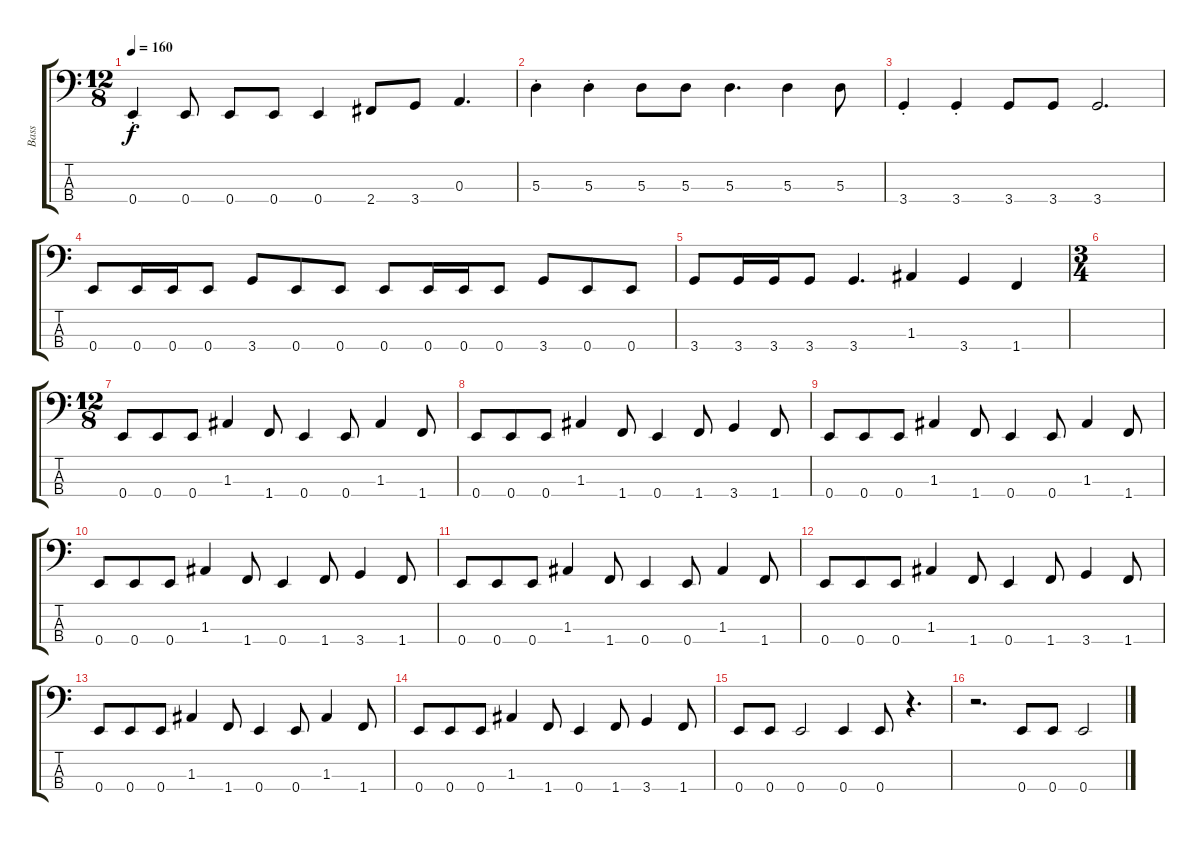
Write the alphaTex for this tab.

\track ("Bass" "Bass") {instrument electricbassfinger}
\staff {score tabs}
\tuning (G2 D2 A1 E1) {hide}
\ts (12 8)
\tempo 160
\clef f4
\ks c
0.4{st}.4{dy f} 0.4.8 0.4.8 0.4.8 0.4.4 2.4.8 3.4.8 0.3.4{d} |
5.3{st}.4 5.3{st}.4 5.3.8 5.3.8 5.3.4{d} 5.3.4 5.3.8 |
3.4{st}.4 3.4{st}.4 3.4.8 3.4.8 3.4.2{d} |
0.4.8 0.4.16 0.4.16 0.4.8 3.4.8 0.4.8 0.4.8 0.4.8 0.4.16 0.4.16 0.4.8 3.4.8 0.4.8 0.4.8 |
3.4.8 3.4.16 3.4.16 3.4.8 3.4.4{d} 1.3.4 3.4.4 1.4.4 |
\ts (3 4)
|
\ts (12 8)
0.4.8 0.4.8 0.4.8 1.3.4 1.4.8 0.4.4 0.4.8 1.3.4 1.4.8 |
0.4.8 0.4.8 0.4.8 1.3.4 1.4.8 0.4.4 1.4.8 3.4.4 1.4.8 |
0.4.8 0.4.8 0.4.8 1.3.4 1.4.8 0.4.4 0.4.8 1.3.4 1.4.8 |
0.4.8 0.4.8 0.4.8 1.3.4 1.4.8 0.4.4 1.4.8 3.4.4 1.4.8 |
0.4.8 0.4.8 0.4.8 1.3.4 1.4.8 0.4.4 0.4.8 1.3.4 1.4.8 |
0.4.8 0.4.8 0.4.8 1.3.4 1.4.8 0.4.4 1.4.8 3.4.4 1.4.8 |
0.4.8 0.4.8 0.4.8 1.3.4 1.4.8 0.4.4 0.4.8 1.3.4 1.4.8 |
0.4.8 0.4.8 0.4.8 1.3.4 1.4.8 0.4.4 1.4.8 3.4.4 1.4.8 |
0.4.8 0.4.8 0.4.2 0.4.4 0.4.8 r.4{d} |
r.2{d} 0.4.8 0.4.8 0.4.2
